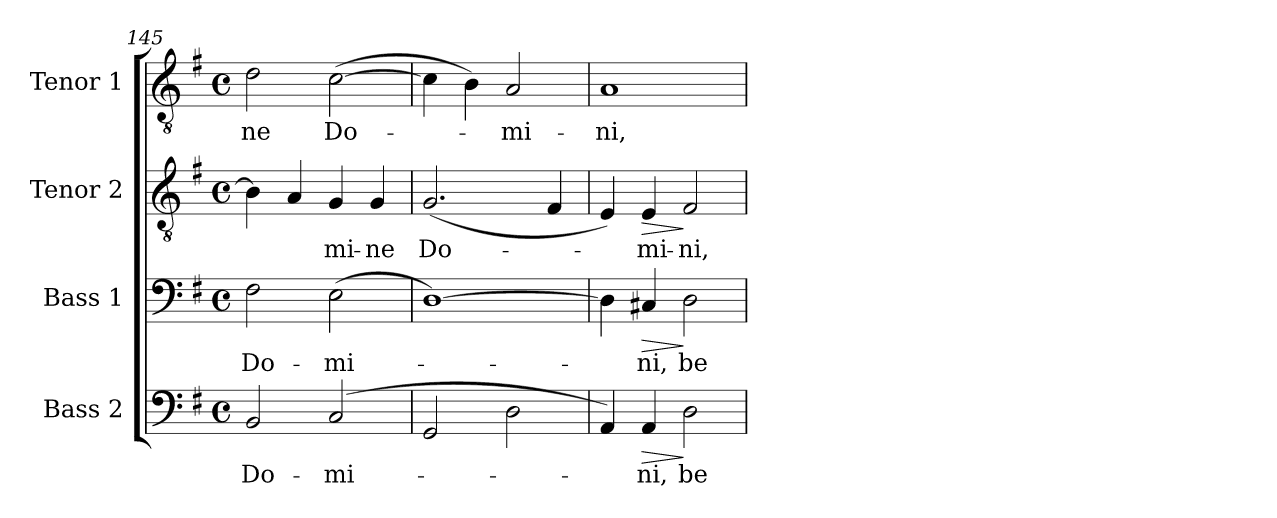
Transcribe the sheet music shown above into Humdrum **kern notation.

**kern	**text	**dynam	**kern	**text	**dynam	**kern	**text	**dynam	**kern	**text
*part4	*part4	*part4	*part3	*part3	*part3	*part2	*part2	*part2	*part1	*part1
*staff4	*staff4	*staff4	*staff3	*staff3	*staff3	*staff2	*staff2	*staff2	*staff1	*staff1
*I"Bass 2	*	*	*I"Bass 1	*	*	*I"Tenor 2	*	*	*I"Tenor 1	*
*I'B. 2	*	*	*I'B. 1	*	*	*I'T. 2	*	*	*I'T. 1	*
*clefF4	*	*	*clefF4	*	*	*clefGv2	*	*	*clefGv2	*
*k[f#]	*	*	*k[f#]	*	*	*k[f#]	*	*	*k[f#]	*
*G:	*	*	*G:	*	*	*G:	*	*	*G:	*
*M4/4	*	*	*M4/4	*	*	*M4/4	*	*	*M4/4	*
*met(c)	*	*	*met(c)	*	*	*met(c)	*	*	*met(c)	*
=145	=145	=145	=145	=145	=145	=145	=145	=145	=145	=145
!	!LO:LY:b	!	!	!LO:LY:b	!	!	!	!	!	!LO:LY:b
2BB/	Do-	.	2F#\	Do-	.	4B\]	.	.	2d\	-ne
.	.	.	.	.	.	4A/	.	.	.	.
!	!LO:LY:b	!	!	!LO:LY:b	!	!	!LO:LY:b	!	!	!LO:LY:b
(2C/	-mi-	.	(>2E\	-mi-	.	4G/	-mi-	.	(>[2c\	Do-
!	!	!	!	!	!	!	!LO:LY:b	!	!	!
.	.	.	.	.	.	4G/	-ne	.	.	.
=146	=146	=146	=146	=146	=146	=146	=146	=146	=146	=146
!	!	!	!	!	!	!	!LO:LY:b	!	!	!
2GG/	.	.	[1D)	.	.	(<2.G/	Do-	.	4c\]	.
.	.	.	.	.	.	.	.	.	4B\)	.
!	!	!	!	!	!	!	!	!	!	!LO:LY:b
2D\	.	.	.	.	.	.	.	.	2A/	-mi-
.	.	.	.	.	.	4F#/	.	.	.	.
!!LO:PB:g=z
=147	=147	=147	=147	=147	=147	=147	=147	=147	=147	=147
!	!	!	!	!	!	!	!	!	!	!LO:LY:b
4AA/)	.	.	4D\]	.	.	4E/)	.	.	1A	-ni,
!	!LO:LY:b	!LO:HP:b	!	!LO:LY:b	!LO:HP:b	!	!LO:LY:b	!LO:HP:b	!	!
4AA/	-ni,	>	4C#X/	-ni,	>	4E/	-mi-	>	.	.
!	!LO:LY:b	!	!	!LO:LY:b	!	!	!LO:LY:b	!	!	!
2D\	be-	]	2D\	be-	]	2F#/	-ni,	]	.	.
=	=	=	=	=	=	=	=	=	=	=
*-	*-	*-	*-	*-	*-	*-	*-	*-	*-	*-
